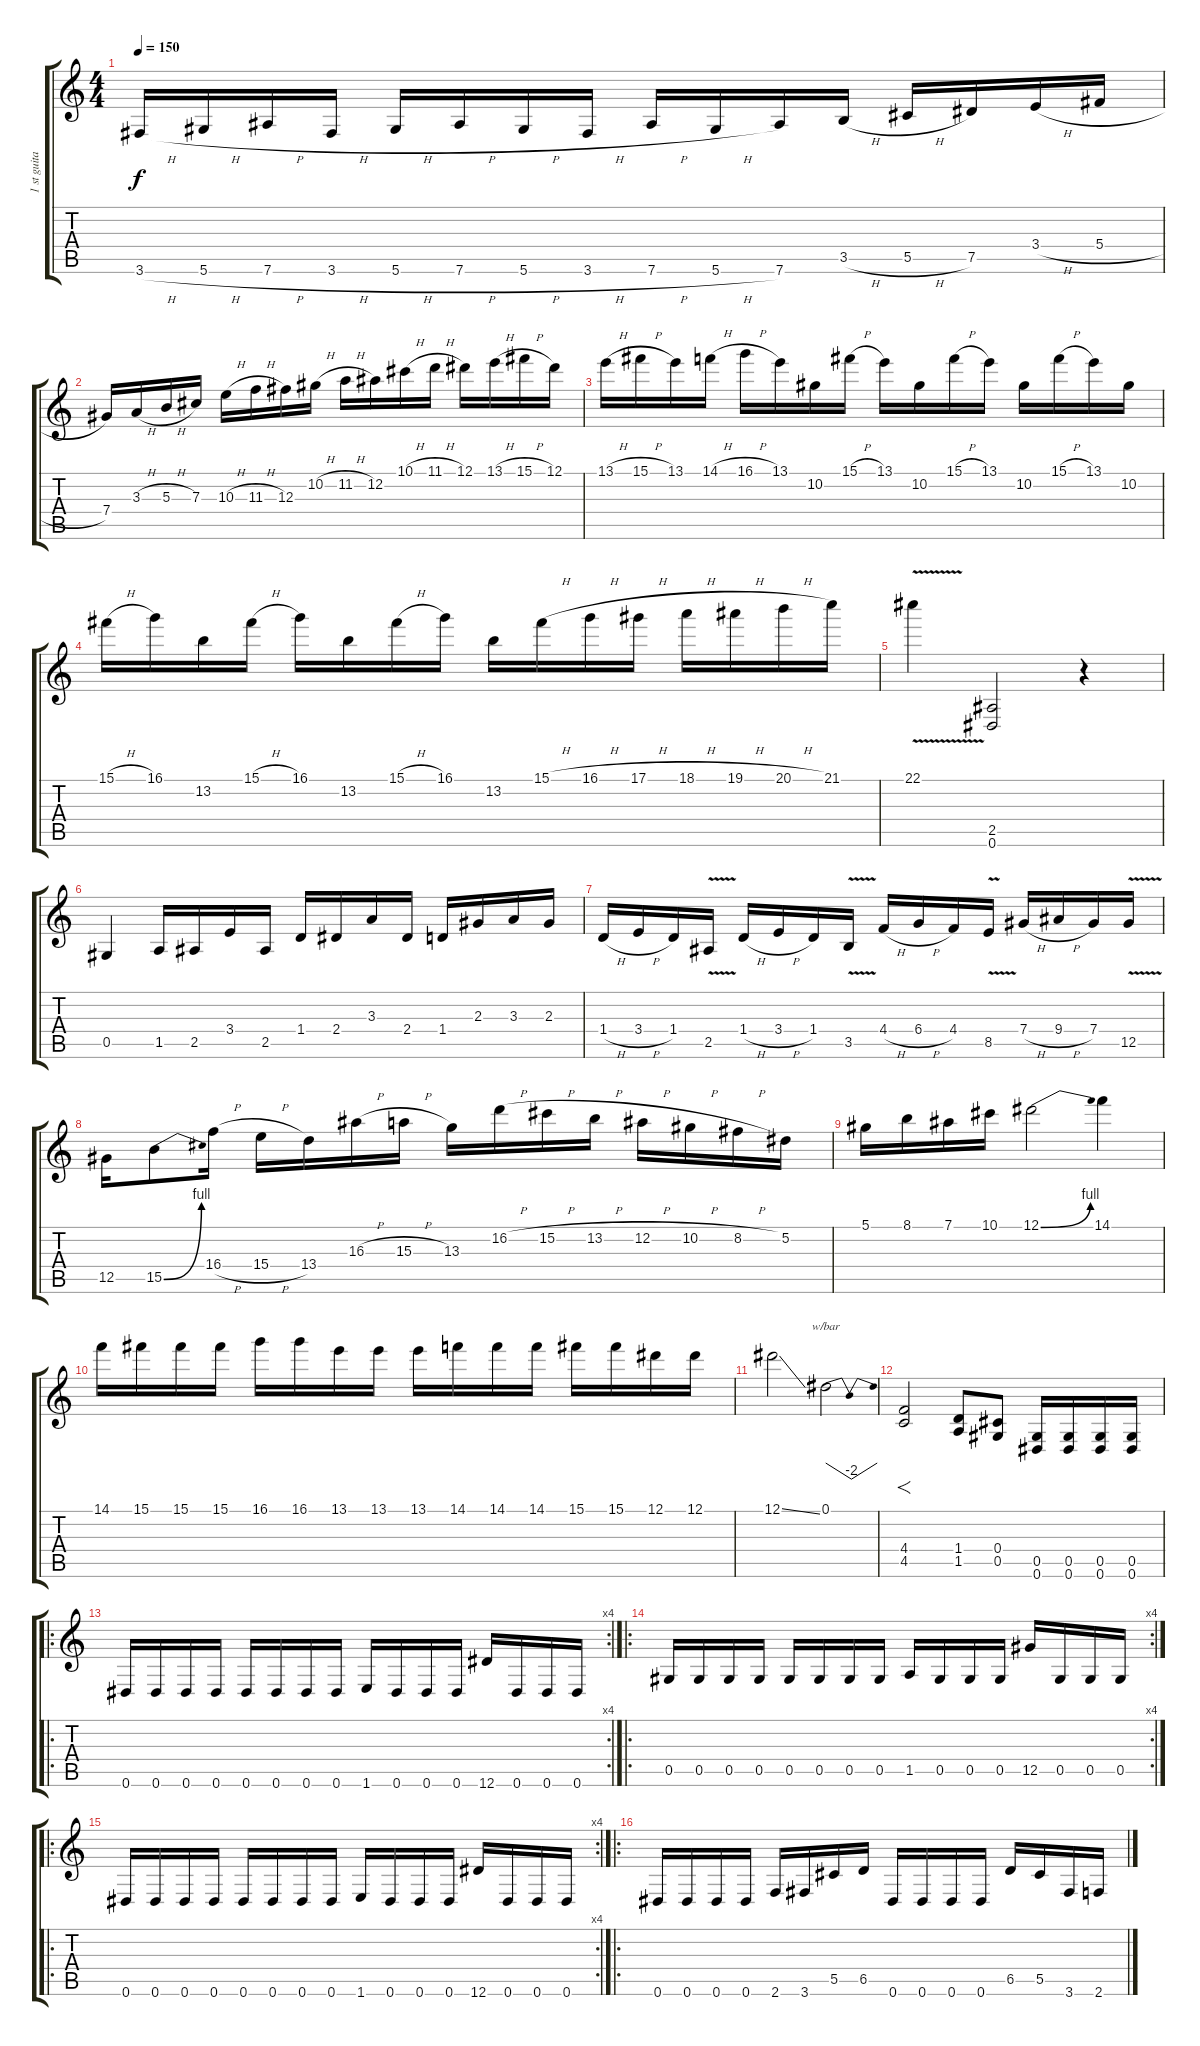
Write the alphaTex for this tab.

\track ("1 st guitar" "1 st guita") {instrument distortionguitar}
\staff {score tabs}
\tuning (Eb4 Bb3 Gb3 Db3 Ab2 Eb2) {hide}
\ts (4 4)
\tempo 150
\clef g2
\ks c
3.6{h}.16{dy f} 5.6{h}.16 7.6{h}.16 3.6{h}.16 5.6{h}.16 7.6{h}.16 5.6{h}.16 3.6{h}.16 7.6{h}.16 5.6{h}.16 7.6.16 3.5{h}.16 5.5{h}.16 7.5.16 3.4{h}.16 5.4{h}.16 |
7.4.16 3.3{h}.16 5.3{h}.16 7.3.16 10.3{h}.16 11.3{h}.16 12.3.16 10.2{h}.16 11.2{h}.16 12.2.16 10.1{h}.16 11.1{h}.16 12.1.16 13.1{h}.16 15.1{h}.16 12.1.16 |
13.1{h}.16 15.1{h}.16 13.1.16 14.1{h}.16 16.1{h}.16 13.1.16 10.2.16 15.1{h}.16 13.1.16 10.2.16 15.1{h}.16 13.1.16 10.2.16 15.1{h}.16 13.1.16 10.2.16 |
15.1{h}.16 16.1.16 13.2.16 15.1{h}.16 16.1.16 13.2.16 15.1{h}.16 16.1.16 13.2.16 15.1{h}.16 16.1{h}.16 17.1{h}.16 18.1{h}.16 19.1{h}.16 20.1{h}.16 21.1.16 |
22.1{v}.4 (2.5 0.6).2 r.4 |
0.5.4 1.5.16 2.5.16 3.4.16 2.5.16 1.4.16 2.4.16 3.3.16 2.4.16 1.4.16 2.3.16 3.3.16 2.3.16 |
1.4{h}.16 3.4{h}.16 1.4.16 2.5{v}.16 1.4{h}.16 3.4{h}.16 1.4.16 3.5{v}.16 4.4{h}.16 6.4{h}.16 4.4.16 8.5{v}.16 7.4{h}.16 9.4{h}.16 7.4.16 12.5{v}.16 |
12.5.16 15.5{be (bend 0 0 60 4)}.8 16.4{h}.16 15.4{h}.16 13.4.16 16.3{h}.16 15.3{h}.16 13.3.16 16.2{h}.16 15.2{h}.16 13.2{h}.16 12.2{h}.16 10.2{h}.16 8.2{h}.16 5.2.16 |
5.1.16 8.1.16 7.1.16 10.1.16 12.1{be (bend 0 0 60 4)}.2 14.1.4 |
14.1.16 15.1.16 15.1.16 15.1.16 16.1.16 16.1.16 13.1.16 13.1.16 13.1.16 14.1.16 14.1.16 14.1.16 15.1.16 15.1.16 12.1.16 12.1.16 |
12.1{ss}.2 0.1.2{tbe (dip default 0 0 30 -8 60 0)} |
(4.4 4.5).2{f} (1.4 1.5).8 (0.4 0.5).8 (0.5 0.6).16 (0.5 0.6).16 (0.5 0.6).16 (0.5 0.6).16 |
\ro
\rc 4
0.6.16 0.6.16 0.6.16 0.6.16 0.6.16 0.6.16 0.6.16 0.6.16 1.6.16 0.6.16 0.6.16 0.6.16 12.6.16 0.6.16 0.6.16 0.6.16 |
\ro
\rc 4
0.5.16 0.5.16 0.5.16 0.5.16 0.5.16 0.5.16 0.5.16 0.5.16 1.5.16 0.5.16 0.5.16 0.5.16 12.5.16 0.5.16 0.5.16 0.5.16 |
\ro
\rc 4
0.6.16 0.6.16 0.6.16 0.6.16 0.6.16 0.6.16 0.6.16 0.6.16 1.6.16 0.6.16 0.6.16 0.6.16 12.6.16 0.6.16 0.6.16 0.6.16 |
\ro
0.6.16 0.6.16 0.6.16 0.6.16 2.6.16 3.6.16 5.5.16 6.5.16 0.6.16 0.6.16 0.6.16 0.6.16 6.5.16 5.5.16 3.6.16 2.6.16
